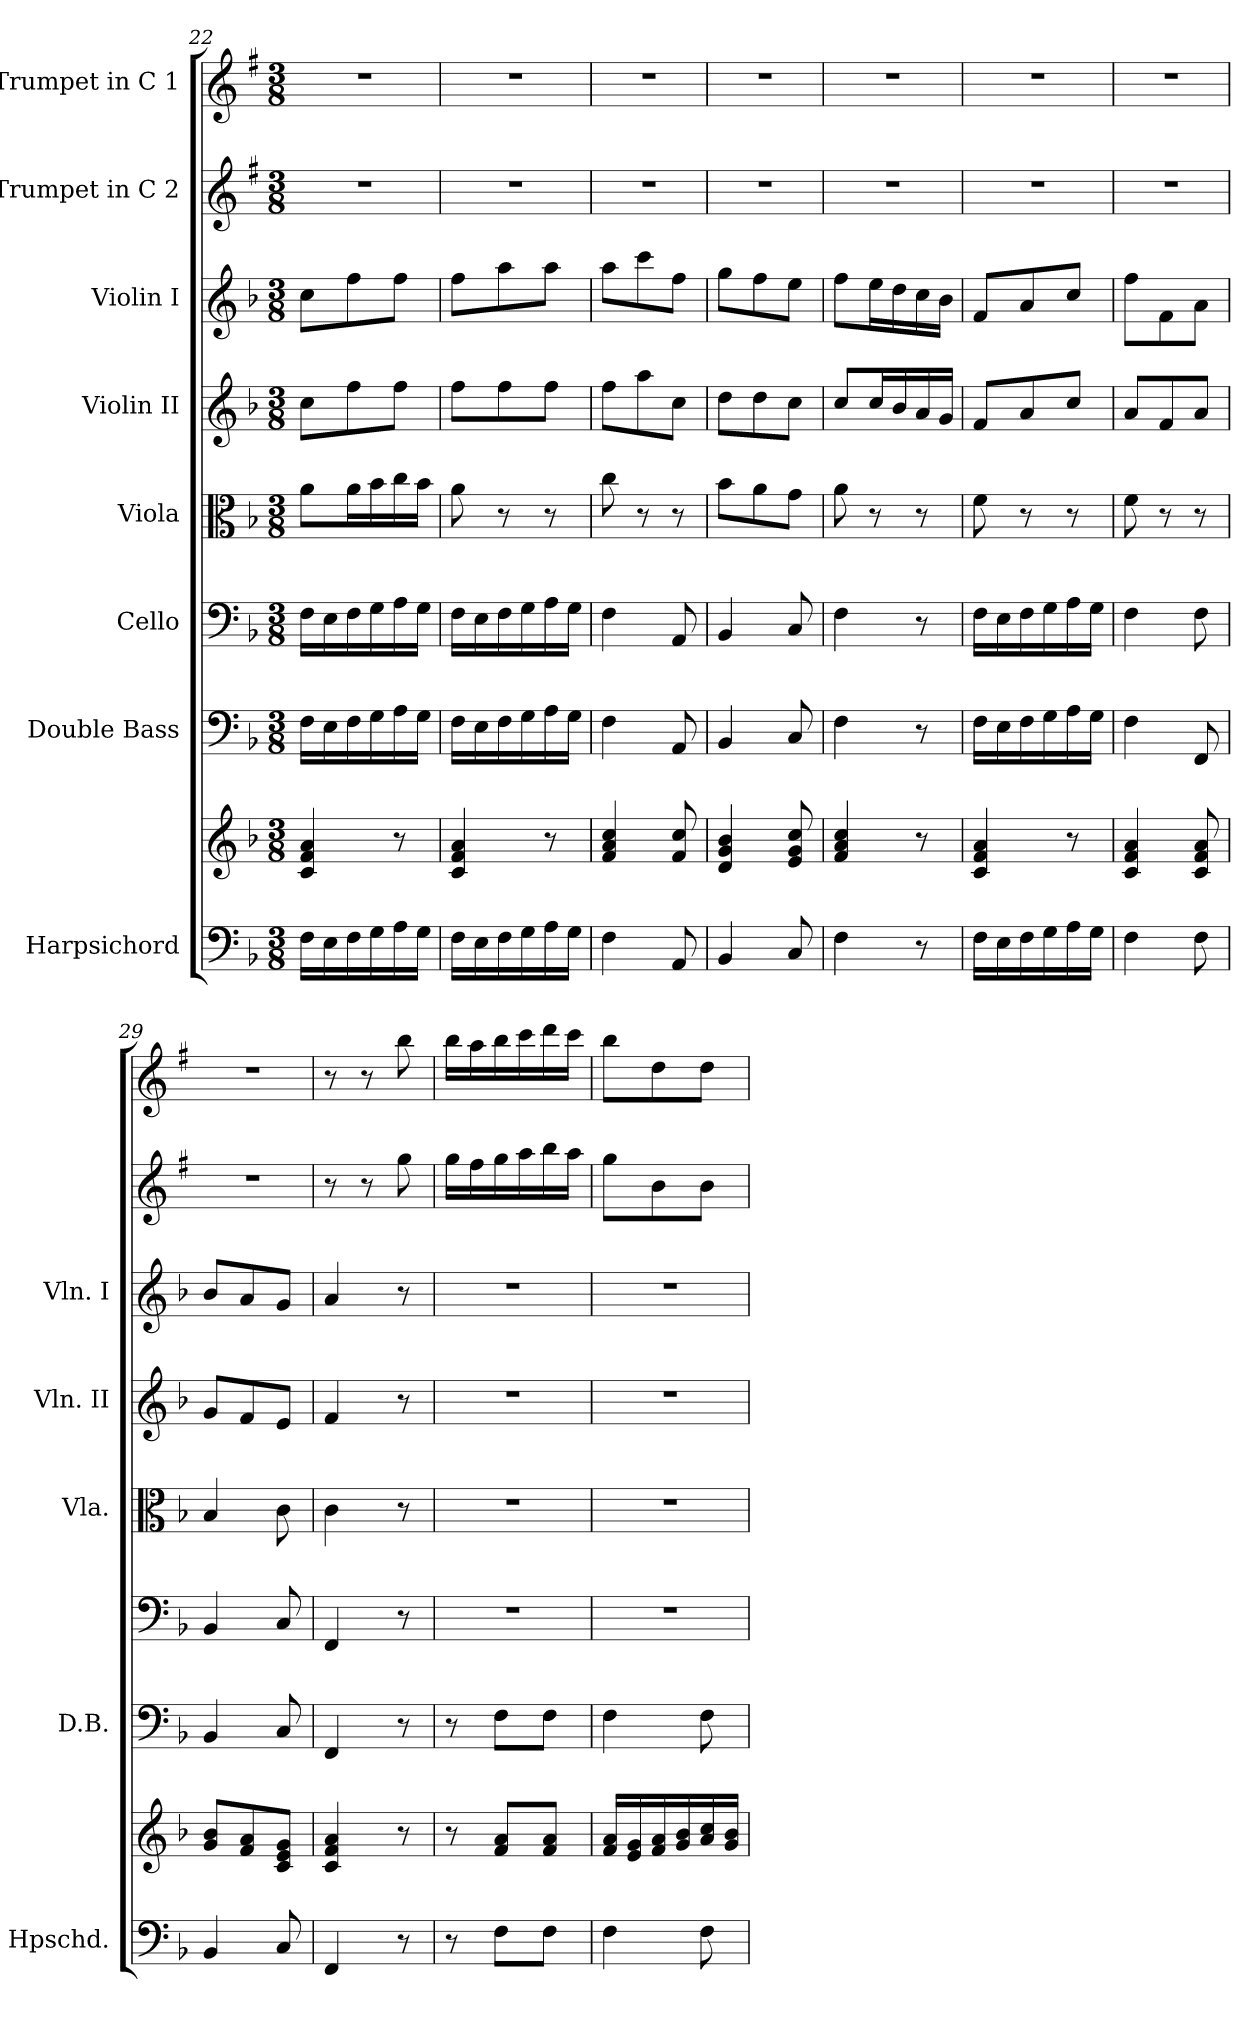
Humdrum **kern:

**kern	**kern	**kern	**kern	**kern	**kern	**kern	**kern	**kern
*part8	*part8	*part7	*part6	*part5	*part4	*part3	*part2	*part1
*staff9	*staff8	*staff7	*staff6	*staff5	*staff4	*staff3	*staff2	*staff1
*I"Harpsichord	*	*I"Double Bass	*I"Cello	*I"Viola	*I"Violin II	*I"Violin I	*I"Trumpet in C 2	*I"Trumpet in C 1
*I'Hpschd.	*	*I'D.B.	*	*I'Vla.	*I'Vln. II	*I'Vln. I	*	*
*clefF4	*clefG2	*clefF4	*clefF4	*clefC3	*clefG2	*clefG2	*clefG2	*clefG2
*	*	*ITrd7c12	*	*	*	*	*ITrd1c2	*ITrd1c2
*k[b-]	*k[b-]	*k[b-]	*k[b-]	*k[b-]	*k[b-]	*k[b-]	*k[b-]	*k[b-]
*F:	*F:	*F:	*F:	*F:	*F:	*F:	*F:	*F:
*M3/8	*M3/8	*M3/8	*M3/8	*M3/8	*M3/8	*M3/8	*M3/8	*M3/8
=22	=22	=22	=22	=22	=22	=22	=22	=22
16F\LL	4c/ 4f/ 4a/	16FF\LL	16F\LL	8a\L	8cc\L	8cc\L	4.r	4.r
16E\	.	16EE\	16E\	.	.	.	.	.
16F\	.	16FF\	16F\	16a\L	8ff\	8ff\	.	.
16G\	.	16GG\	16G\	16b-\	.	.	.	.
16A\	8r	16AA\	16A\	16cc\	8ff\J	8ff\J	.	.
16G\JJ	.	16GG\JJ	16G\JJ	16b-\JJ	.	.	.	.
=23	=23	=23	=23	=23	=23	=23	=23	=23
16F\LL	4c/ 4f/ 4a/	16FF\LL	16F\LL	8a\	8ff\L	8ff\L	4.r	4.r
16E\	.	16EE\	16E\	.	.	.	.	.
16F\	.	16FF\	16F\	8r	8ff\	8aa\	.	.
16G\	.	16GG\	16G\	.	.	.	.	.
16A\	8r	16AA\	16A\	8r	8ff\J	8aa\J	.	.
16G\JJ	.	16GG\JJ	16G\JJ	.	.	.	.	.
=24	=24	=24	=24	=24	=24	=24	=24	=24
4F\	4f/ 4a/ 4cc/	4FF\	4F\	8cc\	8ff\L	8aa\L	4.r	4.r
.	.	.	.	8r	8aa\	8ccc\	.	.
8AA/	8f/ 8cc/	8AAA/	8AA/	8r	8cc\J	8ff\J	.	.
=25	=25	=25	=25	=25	=25	=25	=25	=25
4BB-/	4d/ 4g/ 4b-/	4BBB-/	4BB-/	8b-\L	8dd\L	8gg\L	4.r	4.r
.	.	.	.	8a\	8dd\	8ff\	.	.
8C/	8e/ 8g/ 8cc/	8CC/	8C/	8g\J	8cc\J	8ee\J	.	.
=26	=26	=26	=26	=26	=26	=26	=26	=26
4F\	4f/ 4a/ 4cc/	4FF\	4F\	8a\	8cc/L	8ff\L	4.r	4.r
.	.	.	.	8r	16cc/L	16ee\L	.	.
.	.	.	.	.	16b-/	16dd\	.	.
8r	8r	8r	8r	8r	16a/	16cc\	.	.
.	.	.	.	.	16g/JJ	16b-\JJ	.	.
!!LO:PB:g=z
=27	=27	=27	=27	=27	=27	=27	=27	=27
16F\LL	4c/ 4f/ 4a/	16FF\LL	16F\LL	8f\	8f/L	8f/L	4.r	4.r
16E\	.	16EE\	16E\	.	.	.	.	.
16F\	.	16FF\	16F\	8r	8a/	8a/	.	.
16G\	.	16GG\	16G\	.	.	.	.	.
16A\	8r	16AA\	16A\	8r	8cc/J	8cc/J	.	.
16G\JJ	.	16GG\JJ	16G\JJ	.	.	.	.	.
=28	=28	=28	=28	=28	=28	=28	=28	=28
4F\	4c/ 4f/ 4a/	4FF\	4F\	8f\	8a/L	8ff\L	4.r	4.r
.	.	.	.	8r	8f/	8f\	.	.
8F\	8c/ 8f/ 8a/	8FFF/	8F\	8r	8a/J	8a\J	.	.
!!LO:PB:g=z
=29	=29	=29	=29	=29	=29	=29	=29	=29
4BB-/	8g/ 8b-/L	4BBB-/	4BB-/	4B-/	8g/L	8b-/L	4.r	4.r
.	8f/ 8a/	.	.	.	8f/	8a/	.	.
8C/	8c/ 8e/ 8g/J	8CC/	8C/	8c\	8e/J	8g/J	.	.
=30	=30	=30	=30	=30	=30	=30	=30	=30
4FF/	4c/ 4f/ 4a/	4FFF/	4FF/	4c\	4f/	4a/	8r	8r
.	.	.	.	.	.	.	8r	8r
8r	8r	8r	8r	8r	8r	8r	8ff\	8aa\
=31	=31	=31	=31	=31	=31	=31	=31	=31
8r	8r	8r	4.r	4.r	4.r	4.r	16ff\LL	16aa\LL
.	.	.	.	.	.	.	16ee\	16gg\
8F\L	8f/ 8a/L	8FF\L	.	.	.	.	16ff\	16aa\
.	.	.	.	.	.	.	16gg\	16bb-\
8F\J	8f/ 8a/J	8FF\J	.	.	.	.	16aa\	16ccc\
.	.	.	.	.	.	.	16gg\JJ	16bb-\JJ
=32	=32	=32	=32	=32	=32	=32	=32	=32
4F\	16f/ 16a/LL	4FF\	4.r	4.r	4.r	4.r	8ff\L	8aa\L
.	16e/ 16g/	.	.	.	.	.	.	.
.	16f/ 16a/	.	.	.	.	.	8a\	8cc\
.	16g/ 16b-/	.	.	.	.	.	.	.
8F\	16a/ 16cc/	8FF\	.	.	.	.	8a\J	8cc\J
.	16g/ 16b-/JJ	.	.	.	.	.	.	.
=	=	=	=	=	=	=	=	=
*-	*-	*-	*-	*-	*-	*-	*-	*-
